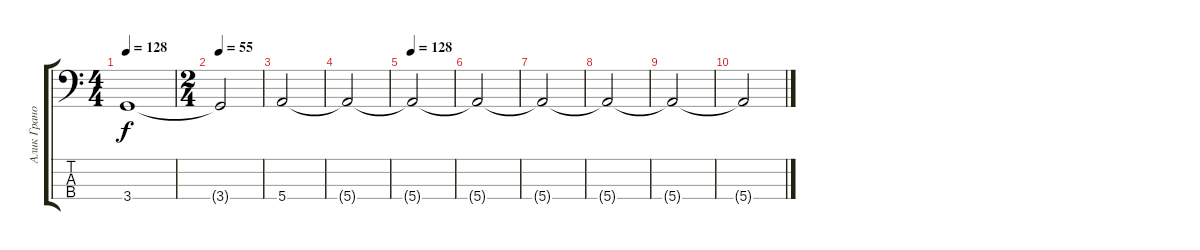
\track ("Алик Грановский" "Алик Грано") {instrument electricbassfinger}
\staff {score tabs}
\tuning (G2 D2 A1 E1) {hide}
\ts (4 4)
\tempo 128
\clef f4
\ks c
3.4{t}.1{dy f} |
\ts (2 4)
\tempo 55
3.4{t}.2 |
5.4.2 |
5.4{t}.2 |
\tempo 128
5.4{t}.2 |
5.4{t}.2 |
5.4{t}.2 |
5.4{t}.2 |
5.4{t}.2 |
5.4{t}.2
